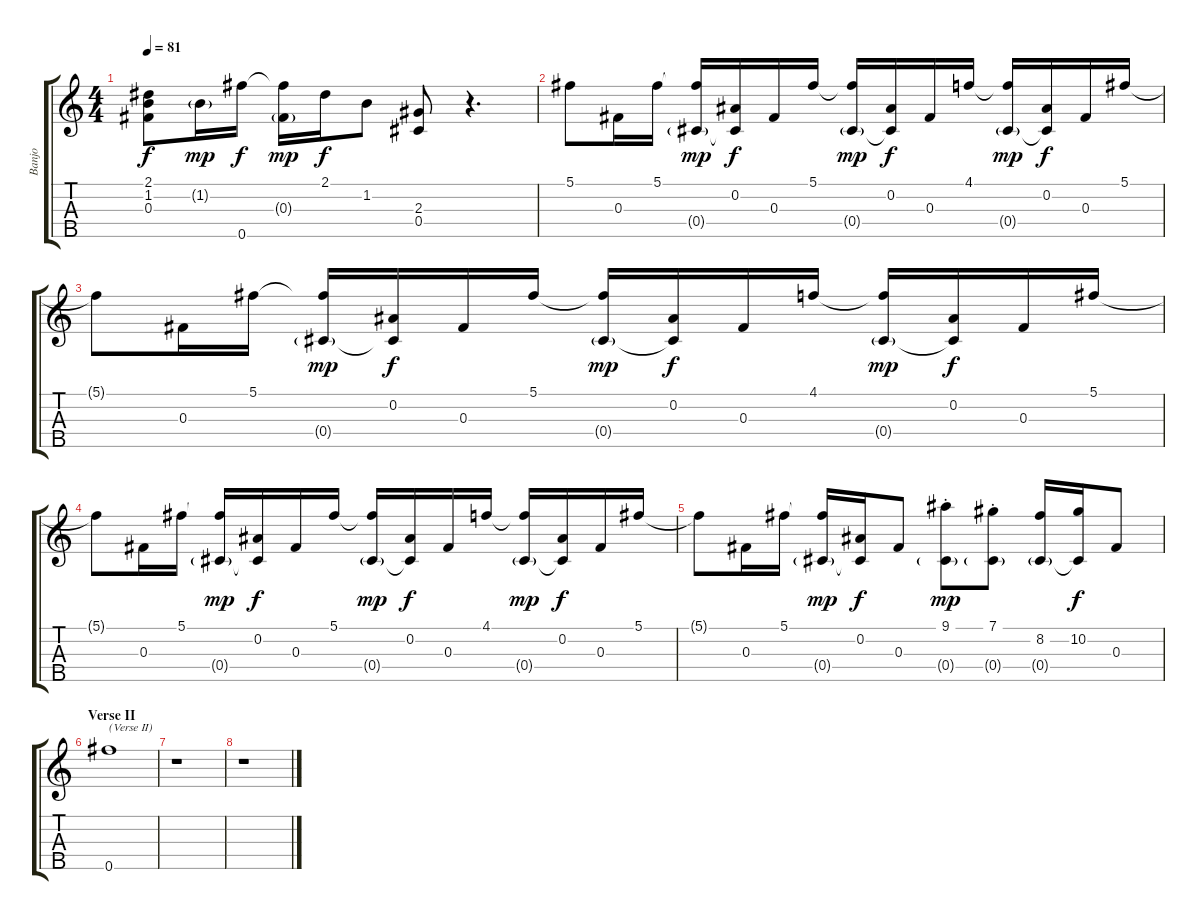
\track ("Banjo" "Banjo") {instrument banjo}
\staff {score tabs}
\tuning (Db4 Bb3 Gb3 Db3 Gb4) {hide}
\displaytranspose 12
\ts (4 4)
\tempo 81
\clef g2
\ks c
(2.1 1.2 0.3).8{dy f} 1.2{g}.16{dy mp} 0.5.16{dy f} (0.3{g} 0.5{t}).16{dy mp} 2.1.16{dy f} 1.2.8 (2.3 0.4).8 r.4{d} |
5.1.8 0.3.16 5.1.16 (5.1{t} 0.4{g}).16{dy mp} (0.2 0.4{t}).16{dy f} 0.3.16 5.1.16 (5.1{t} 0.4{g}).16{dy mp} (0.2 0.4{t}).16{dy f} 0.3.16 4.1.16 (4.1{t} 0.4{g}).16{dy mp} (0.2 0.4{t}).16{dy f} 0.3.16 5.1.16 |
5.1{t}.8 0.3.16 5.1.16 (5.1{t} 0.4{g}).16{dy mp} (0.2 0.4{t}).16{dy f} 0.3.16 5.1.16 (5.1{t} 0.4{g}).16{dy mp} (0.2 0.4{t}).16{dy f} 0.3.16 4.1.16 (4.1{t} 0.4{g}).16{dy mp} (0.2 0.4{t}).16{dy f} 0.3.16 5.1.16 |
5.1{t}.8 0.3.16 5.1.16 (5.1{t} 0.4{g}).16{dy mp} (0.2 0.4{t}).16{dy f} 0.3.16 5.1.16 (5.1{t} 0.4{g}).16{dy mp} (0.2 0.4{t}).16{dy f} 0.3.16 4.1.16 (4.1{t} 0.4{g}).16{dy mp} (0.2 0.4{t}).16{dy f} 0.3.16 5.1.16 |
5.1{t}.8 0.3.16 5.1.16 (5.1{t} 0.4{g}).16{dy mp} (0.2 0.4{t}).16{dy f} 0.3.8 (9.1{st} 0.4{g st}).8{dy mp} (7.1{st} 0.4{g st}).8 (8.2 0.4{g}).16 (10.2 0.4{t}).16{dy f} 0.3.8 |
\section ("" "Verse II")
0.5.1{txt "(Verse II)"} |
r.1 |
r.1
